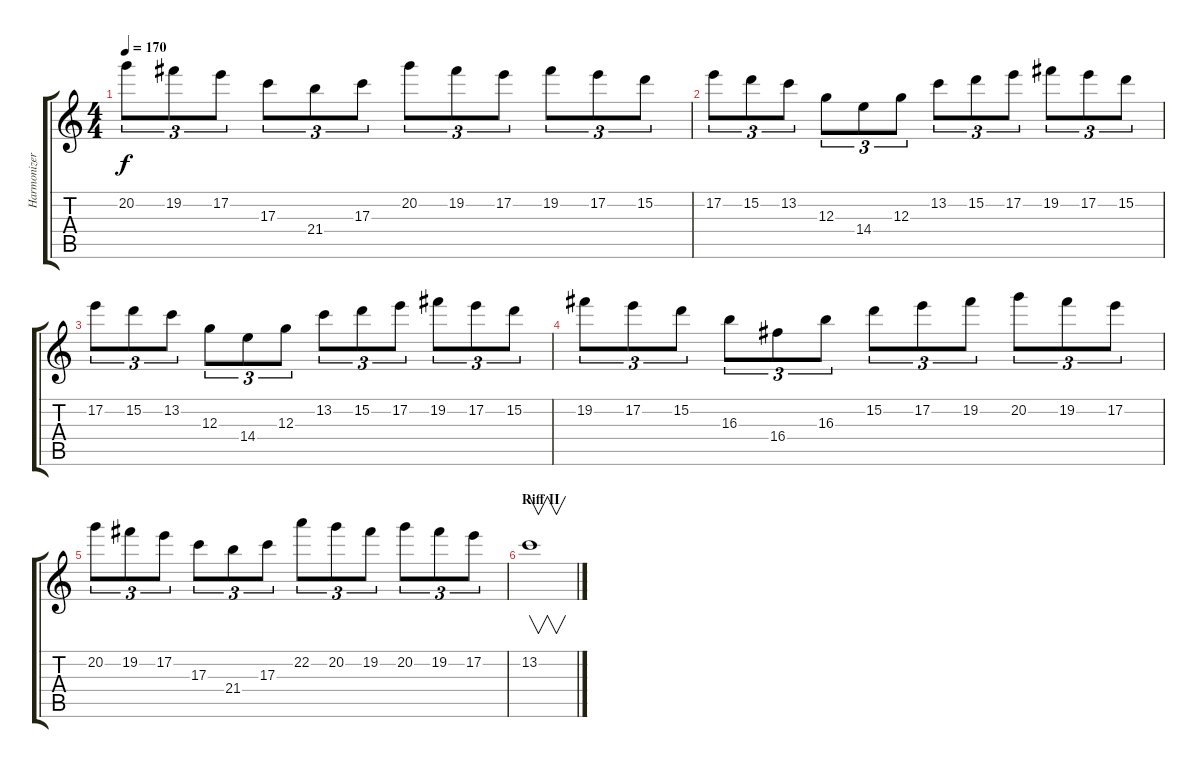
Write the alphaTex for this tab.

\track ("Harmonizer" "Harmonizer") {instrument distortionguitar}
\staff {score tabs}
\tuning (E4 B3 G3 D3 A2 E2) {hide}
\ts (4 4)
\tempo 170
\clef g2
\ks c
20.2.8{tu (3 2) dy f} 19.2.8{tu (3 2)} 17.2.8{tu (3 2)} 17.3.8{tu (3 2)} 21.4.8{tu (3 2)} 17.3.8{tu (3 2)} 20.2.8{tu (3 2)} 19.2.8{tu (3 2)} 17.2.8{tu (3 2)} 19.2.8{tu (3 2)} 17.2.8{tu (3 2)} 15.2.8{tu (3 2)} |
17.2.8{tu (3 2)} 15.2.8{tu (3 2)} 13.2.8{tu (3 2)} 12.3.8{tu (3 2)} 14.4.8{tu (3 2)} 12.3.8{tu (3 2)} 13.2.8{tu (3 2)} 15.2.8{tu (3 2)} 17.2.8{tu (3 2)} 19.2.8{tu (3 2)} 17.2.8{tu (3 2)} 15.2.8{tu (3 2)} |
17.2.8{tu (3 2)} 15.2.8{tu (3 2)} 13.2.8{tu (3 2)} 12.3.8{tu (3 2)} 14.4.8{tu (3 2)} 12.3.8{tu (3 2)} 13.2.8{tu (3 2)} 15.2.8{tu (3 2)} 17.2.8{tu (3 2)} 19.2.8{tu (3 2)} 17.2.8{tu (3 2)} 15.2.8{tu (3 2)} |
19.2.8{tu (3 2)} 17.2.8{tu (3 2)} 15.2.8{tu (3 2)} 16.3.8{tu (3 2)} 16.4.8{tu (3 2)} 16.3.8{tu (3 2)} 15.2.8{tu (3 2)} 17.2.8{tu (3 2)} 19.2.8{tu (3 2)} 20.2.8{tu (3 2)} 19.2.8{tu (3 2)} 17.2.8{tu (3 2)} |
20.2.8{tu (3 2)} 19.2.8{tu (3 2)} 17.2.8{tu (3 2)} 17.3.8{tu (3 2)} 21.4.8{tu (3 2)} 17.3.8{tu (3 2)} 22.2.8{tu (3 2)} 20.2.8{tu (3 2)} 19.2.8{tu (3 2)} 20.2.8{tu (3 2)} 19.2.8{tu (3 2)} 17.2.8{tu (3 2)} |
\section ("" "Riff II")
13.2.1{v}
